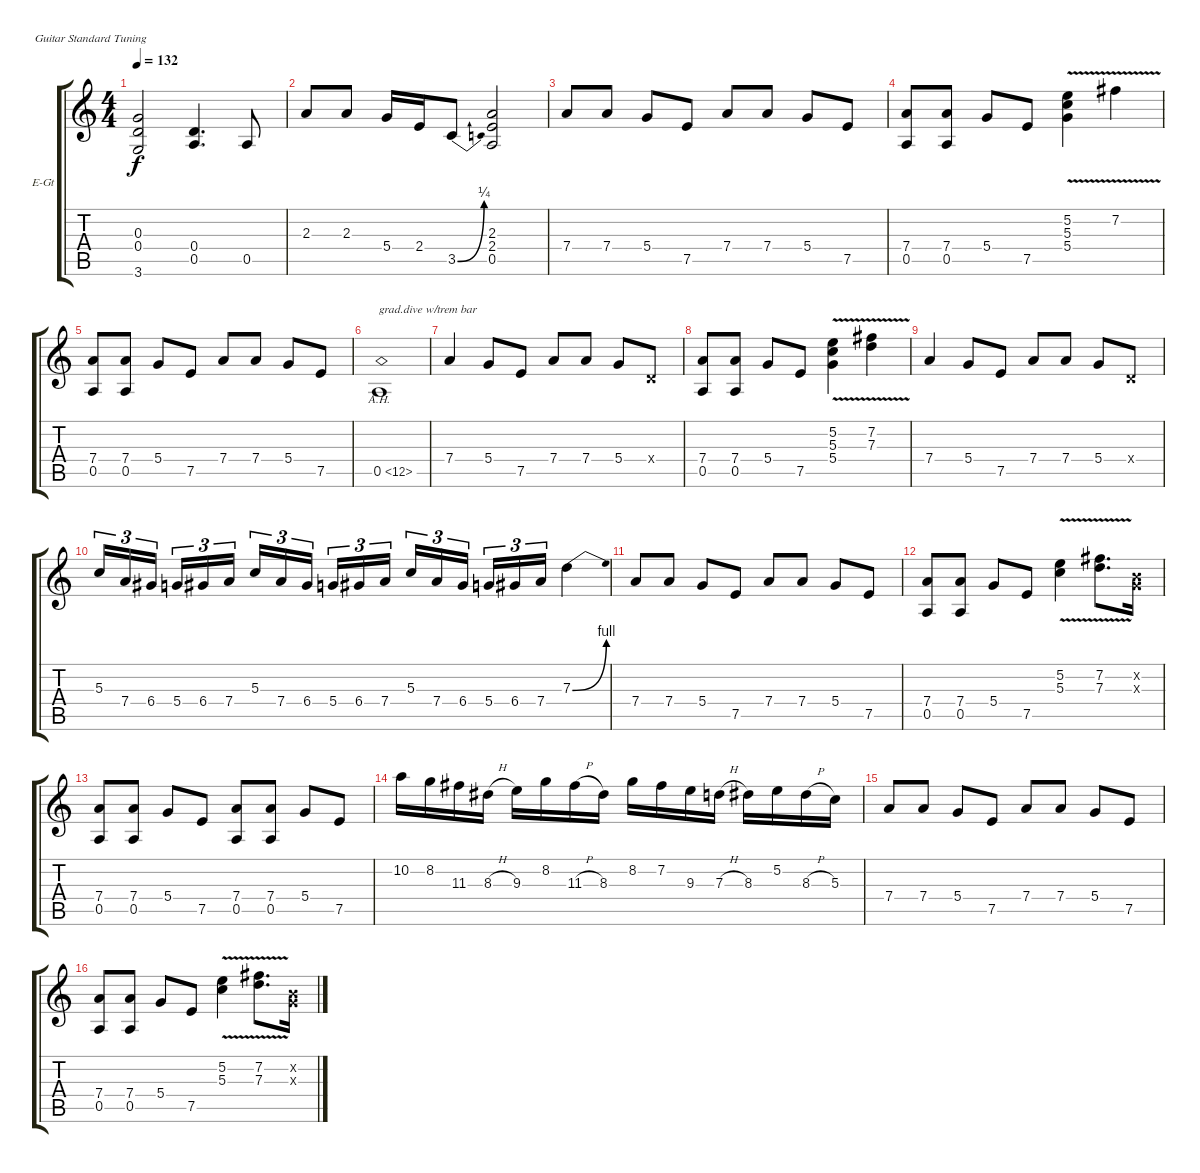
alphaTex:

\bracketExtendMode groupsimilarinstruments
\firstSystemTrackNameOrientation horizontal
\otherSystemsTrackNameOrientation horizontal
\track ("Paul" "E-Gt") {instrument distortionguitar}
\staff {score tabs}
\tuning (E4 B3 G3 D3 A2 E2)
\ts (4 4)
\tempo 132
\clef g2
\ks c
(0.3 0.4 3.6).2{dy f} (0.4 0.5).4{d} 0.5.8 |
2.3.8 2.3.8 5.4.16 2.4.16 3.5{be (bend 0 0 60 1)}.8 (2.3 2.4 0.5).2 |
7.4.8 7.4.8 5.4.8 7.5.8 7.4.8 7.4.8 5.4.8 7.5.8 |
(7.4 0.5).8 (7.4 0.5).8 5.4.8 7.5.8 (5.2{v} 5.3{v} 5.4{v}).4 7.2{v}.4 |
(7.4 0.5).8 (7.4 0.5).8 5.4.8 7.5.8 7.4.8 7.4.8 5.4.8 7.5.8 |
0.5{ah 12}.1{txt "grad.dive w/trem bar"} |
7.4.4 5.4.8 7.5.8 7.4.8 7.4.8 5.4.8 0.4{x}.8 |
(7.4 0.5).8 (7.4 0.5).8 5.4.8 7.5.8 (5.2{v} 5.3{v} 5.4{v}).4 (7.2{v} 7.3{v}).4 |
7.4.4 5.4.8 7.5.8 7.4.8 7.4.8 5.4.8 0.4{x}.8 |
5.3.16{tu (3 2)} 7.4.16{tu (3 2)} 6.4.16{tu (3 2)} 5.4.16{tu (3 2)} 6.4.16{tu (3 2)} 7.4.16{tu (3 2)} 5.3.16{tu (3 2)} 7.4.16{tu (3 2)} 6.4.16{tu (3 2)} 5.4.16{tu (3 2)} 6.4.16{tu (3 2)} 7.4.16{tu (3 2)} 5.3.16{tu (3 2)} 7.4.16{tu (3 2)} 6.4.16{tu (3 2)} 5.4.16{tu (3 2)} 6.4.16{tu (3 2)} 7.4.16{tu (3 2)} 7.3{be (bend 0 0 60 4)}.4 |
7.4.8 7.4.8 5.4.8 7.5.8 7.4.8 7.4.8 5.4.8 7.5.8 |
(7.4 0.5).8 (7.4 0.5).8 5.4.8 7.5.8 (5.2{v} 5.3{v}).4 (7.2{v} 7.3{v}).8{d} (0.2{x} 0.3{x}).16 |
(7.4 0.5).8 (7.4 0.5).8 5.4.8 7.5.8 (7.4 0.5).8 (7.4 0.5).8 5.4.8 7.5.8 |
10.2.16 8.2.16 11.3.16 8.3{h}.16 9.3.16 8.2.16 11.3{h}.16 8.3.16 8.2.16 7.2.16 9.3.16 7.3{h}.16 8.3.16 5.2.16 8.3{h}.16 5.3.16 |
7.4.8 7.4.8 5.4.8 7.5.8 7.4.8 7.4.8 5.4.8 7.5.8 |
(7.4 0.5).8 (7.4 0.5).8 5.4.8 7.5.8 (5.2{v} 5.3{v}).4 (7.2{v} 7.3{v}).8{d} (0.2{x} 0.3{x}).16
